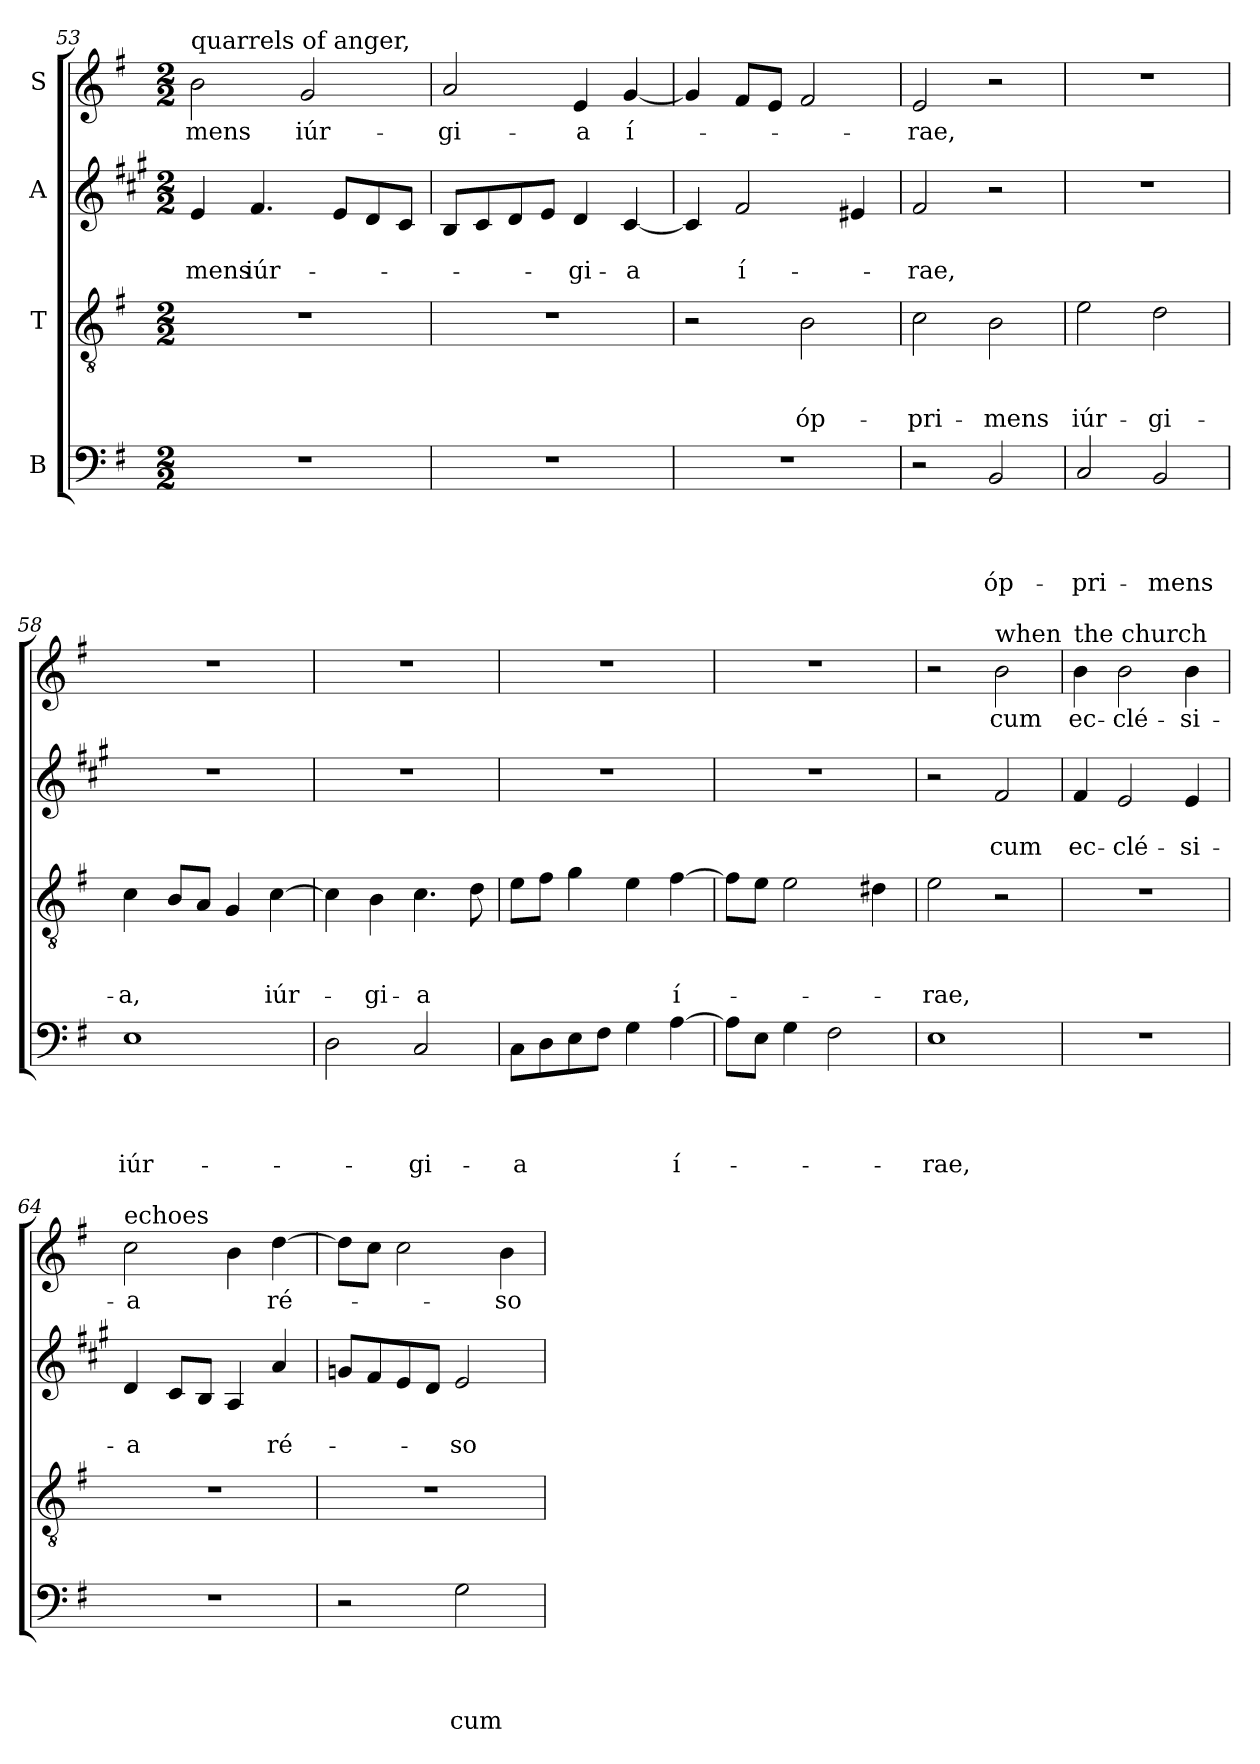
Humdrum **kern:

**kern	**text	**text	**text	**text	**kern	**text	**text	**text	**kern	**text	**text	**kern	**text
*part4	*part4	*part4	*part4	*part4	*part3	*part3	*part3	*part3	*part2	*part2	*part2	*part1	*part1
*staff4	*staff4	*staff4	*staff4	*staff4	*staff3	*staff3	*staff3	*staff3	*staff2	*staff2	*staff2	*staff1	*staff1
*I"B	*	*	*	*	*I"T	*	*	*	*I"A	*	*	*I"S	*
*clefF4	*	*	*	*	*clefGv2	*	*	*	*clefG2	*	*	*clefG2	*
*	*	*	*	*	*	*	*	*	*ITrd1c2	*	*	*	*
*k[f#]	*	*	*	*	*k[f#]	*	*	*	*k[f#]	*	*	*k[f#]	*
*G:	*	*	*	*	*G:	*	*	*	*G:	*	*	*G:	*
*M2/2	*	*	*	*	*M2/2	*	*	*	*M2/2	*	*	*M2/2	*
=53	=53	=53	=53	=53	=53	=53	=53	=53	=53	=53	=53	=53	=53
!	!	!	!	!	!	!	!	!	!	!	!	!LO:TX:a:t=quarrels of anger,	!
!	!	!	!	!	!	!	!	!	!	!	!LO:LY:b	!	!LO:LY:b
1r	.	.	.	.	1r	.	.	.	4d/	.	-mens	2b\	-mens
!	!	!	!	!	!	!	!	!	!	!	!LO:LY:b	!	!
.	.	.	.	.	.	.	.	.	4.e/	.	iúr-	.	.
!	!	!	!	!	!	!	!	!	!	!	!	!	!LO:LY:b
.	.	.	.	.	.	.	.	.	.	.	.	2g/	iúr-
.	.	.	.	.	.	.	.	.	8d/L	.	.	.	.
.	.	.	.	.	.	.	.	.	8c/	.	.	.	.
.	.	.	.	.	.	.	.	.	8B/J	.	.	.	.
!!LO:PB:g=z
=54	=54	=54	=54	=54	=54	=54	=54	=54	=54	=54	=54	=54	=54
!	!	!	!	!	!	!	!	!	!	!	!	!	!LO:LY:b
1r	.	.	.	.	1r	.	.	.	8A/L	.	.	2a/	-gi-
.	.	.	.	.	.	.	.	.	8B/	.	.	.	.
.	.	.	.	.	.	.	.	.	8c/	.	.	.	.
.	.	.	.	.	.	.	.	.	8d/J	.	.	.	.
!	!	!	!	!	!	!	!	!	!	!	!LO:LY:b	!	!LO:LY:b
.	.	.	.	.	.	.	.	.	4c/	.	-gi-	4e/	-a
!	!	!	!	!	!	!	!	!	!	!	!LO:LY:b	!	!LO:LY:b
.	.	.	.	.	.	.	.	.	[4B/	.	-a	[4g/	í-
=55	=55	=55	=55	=55	=55	=55	=55	=55	=55	=55	=55	=55	=55
1r	.	.	.	.	2r	.	.	.	4B/]	.	.	4g/]	.
!	!	!	!	!	!	!	!	!	!	!	!LO:LY:b	!	!
.	.	.	.	.	.	.	.	.	2e/	.	í-	8f#/L	.
.	.	.	.	.	.	.	.	.	.	.	.	8e/J	.
!	!	!	!	!	!	!	!	!LO:LY:b	!	!	!	!	!
.	.	.	.	.	2B\	.	.	óp-	.	.	.	2f#/	.
.	.	.	.	.	.	.	.	.	4d#/	.	.	.	.
=56	=56	=56	=56	=56	=56	=56	=56	=56	=56	=56	=56	=56	=56
!	!	!	!	!	!	!	!	!LO:LY:b	!	!	!LO:LY:b	!	!LO:LY:b
2r	.	.	.	.	2c\	.	.	-pri-	2e/	.	-rae,	2e/	-rae,
!	!	!	!	!LO:LY:b	!	!	!	!LO:LY:b	!	!	!	!	!
2BB/	.	.	.	óp-	2B\	.	.	-mens	2r	.	.	2r	.
=57	=57	=57	=57	=57	=57	=57	=57	=57	=57	=57	=57	=57	=57
!	!	!	!	!LO:LY:b	!	!	!	!LO:LY:b	!	!	!	!	!
2C/	.	.	.	-pri-	2e\	.	.	iúr-	1r	.	.	1r	.
!	!	!	!	!LO:LY:b	!	!	!	!LO:LY:b	!	!	!	!	!
2BB/	.	.	.	-mens	2d\	.	.	-gi-	.	.	.	.	.
=58	=58	=58	=58	=58	=58	=58	=58	=58	=58	=58	=58	=58	=58
!	!	!	!	!LO:LY:b	!	!	!	!LO:LY:b	!	!	!	!	!
1E	.	.	.	iúr-	4c\	.	.	-a,	1r	.	.	1r	.
.	.	.	.	.	8B/L	.	.	.	.	.	.	.	.
.	.	.	.	.	8A/J	.	.	.	.	.	.	.	.
.	.	.	.	.	4G/	.	.	.	.	.	.	.	.
!	!	!	!	!	!	!	!	!LO:LY:b	!	!	!	!	!
.	.	.	.	.	[4c\	.	.	iúr-	.	.	.	.	.
=59	=59	=59	=59	=59	=59	=59	=59	=59	=59	=59	=59	=59	=59
2D\	.	.	.	.	4c\]	.	.	.	1r	.	.	1r	.
!	!	!	!	!	!	!	!	!LO:LY:b	!	!	!	!	!
.	.	.	.	.	4B\	.	.	-gi-	.	.	.	.	.
!	!	!	!	!LO:LY:b	!	!	!	!LO:LY:b	!	!	!	!	!
2C/	.	.	.	-gi-	4.c\	.	.	-a	.	.	.	.	.
.	.	.	.	.	8d\	.	.	.	.	.	.	.	.
!!LO:LB:g=z
=60	=60	=60	=60	=60	=60	=60	=60	=60	=60	=60	=60	=60	=60
!	!	!	!	!LO:LY:b	!	!	!	!	!	!	!	!	!
8C\L	.	.	.	-a	8e\L	.	.	.	1r	.	.	1r	.
8D\	.	.	.	.	8f#\J	.	.	.	.	.	.	.	.
8E\	.	.	.	.	4g\	.	.	.	.	.	.	.	.
8F#\J	.	.	.	.	.	.	.	.	.	.	.	.	.
4G\	.	.	.	.	4e\	.	.	.	.	.	.	.	.
!	!	!	!	!LO:LY:b	!	!	!	!LO:LY:b	!	!	!	!	!
[4A\	.	.	.	í-	[4f#\	.	.	í-	.	.	.	.	.
=61	=61	=61	=61	=61	=61	=61	=61	=61	=61	=61	=61	=61	=61
8A\L]	.	.	.	.	8f#\L]	.	.	.	1r	.	.	1r	.
8E\J	.	.	.	.	8e\J	.	.	.	.	.	.	.	.
4G\	.	.	.	.	2e\	.	.	.	.	.	.	.	.
2F#\	.	.	.	.	.	.	.	.	.	.	.	.	.
.	.	.	.	.	4d#\	.	.	.	.	.	.	.	.
=62	=62	=62	=62	=62	=62	=62	=62	=62	=62	=62	=62	=62	=62
!	!	!	!	!LO:LY:b	!	!	!	!LO:LY:b	!	!	!	!	!
1E	.	.	.	-rae,	2e\	.	.	-rae,	2r	.	.	2r	.
!	!	!	!	!	!	!	!	!	!	!	!	!LO:TX:a:t=when	!
!	!	!	!	!	!	!	!	!	!	!	!LO:LY:b	!	!LO:LY:b
.	.	.	.	.	2r	.	.	.	2e/	.	cum	2b\	cum
=63	=63	=63	=63	=63	=63	=63	=63	=63	=63	=63	=63	=63	=63
!	!	!	!	!	!	!	!	!	!	!	!	!LO:TX:a:t=the church	!
!	!	!	!	!	!	!	!	!	!	!	!LO:LY:b	!	!LO:LY:b
1r	.	.	.	.	1r	.	.	.	4e/	.	ec-	4b\	ec-
!	!	!	!	!	!	!	!	!	!	!	!LO:LY:b	!	!LO:LY:b
.	.	.	.	.	.	.	.	.	2d/	.	-clé-	2b\	-clé-
!	!	!	!	!	!	!	!	!	!	!	!LO:LY:b	!	!LO:LY:b
.	.	.	.	.	.	.	.	.	4d/	.	-si-	4b\	-si-
=64	=64	=64	=64	=64	=64	=64	=64	=64	=64	=64	=64	=64	=64
!	!	!	!	!	!	!	!	!	!	!	!	!LO:TX:a:t=echoes	!
!	!	!	!	!	!	!	!	!	!	!	!LO:LY:b	!	!LO:LY:b
1r	.	.	.	.	1r	.	.	.	4c/	.	-a	2cc\	-a
.	.	.	.	.	.	.	.	.	8B/L	.	.	.	.
.	.	.	.	.	.	.	.	.	8A/J	.	.	.	.
.	.	.	.	.	.	.	.	.	4G/	.	.	4b\	.
!	!	!	!	!	!	!	!	!	!	!	!LO:LY:b	!	!LO:LY:b
.	.	.	.	.	.	.	.	.	4g/	.	ré-	[4dd\	ré-
=65	=65	=65	=65	=65	=65	=65	=65	=65	=65	=65	=65	=65	=65
2r	.	.	.	.	1r	.	.	.	8f/L	.	.	8dd\L]	.
.	.	.	.	.	.	.	.	.	8e/	.	.	8cc\J	.
.	.	.	.	.	.	.	.	.	8d/	.	.	2cc\	.
.	.	.	.	.	.	.	.	.	8c/J	.	.	.	.
!	!	!	!	!LO:LY:b	!	!	!	!	!	!	!LO:LY:b	!	!
2G\	.	.	.	cum	.	.	.	.	2d/	.	-so-	.	.
!	!	!	!	!	!	!	!	!	!	!	!	!	!LO:LY:b
.	.	.	.	.	.	.	.	.	.	.	.	4b\	-so-
=	=	=	=	=	=	=	=	=	=	=	=	=	=
*-	*-	*-	*-	*-	*-	*-	*-	*-	*-	*-	*-	*-	*-
